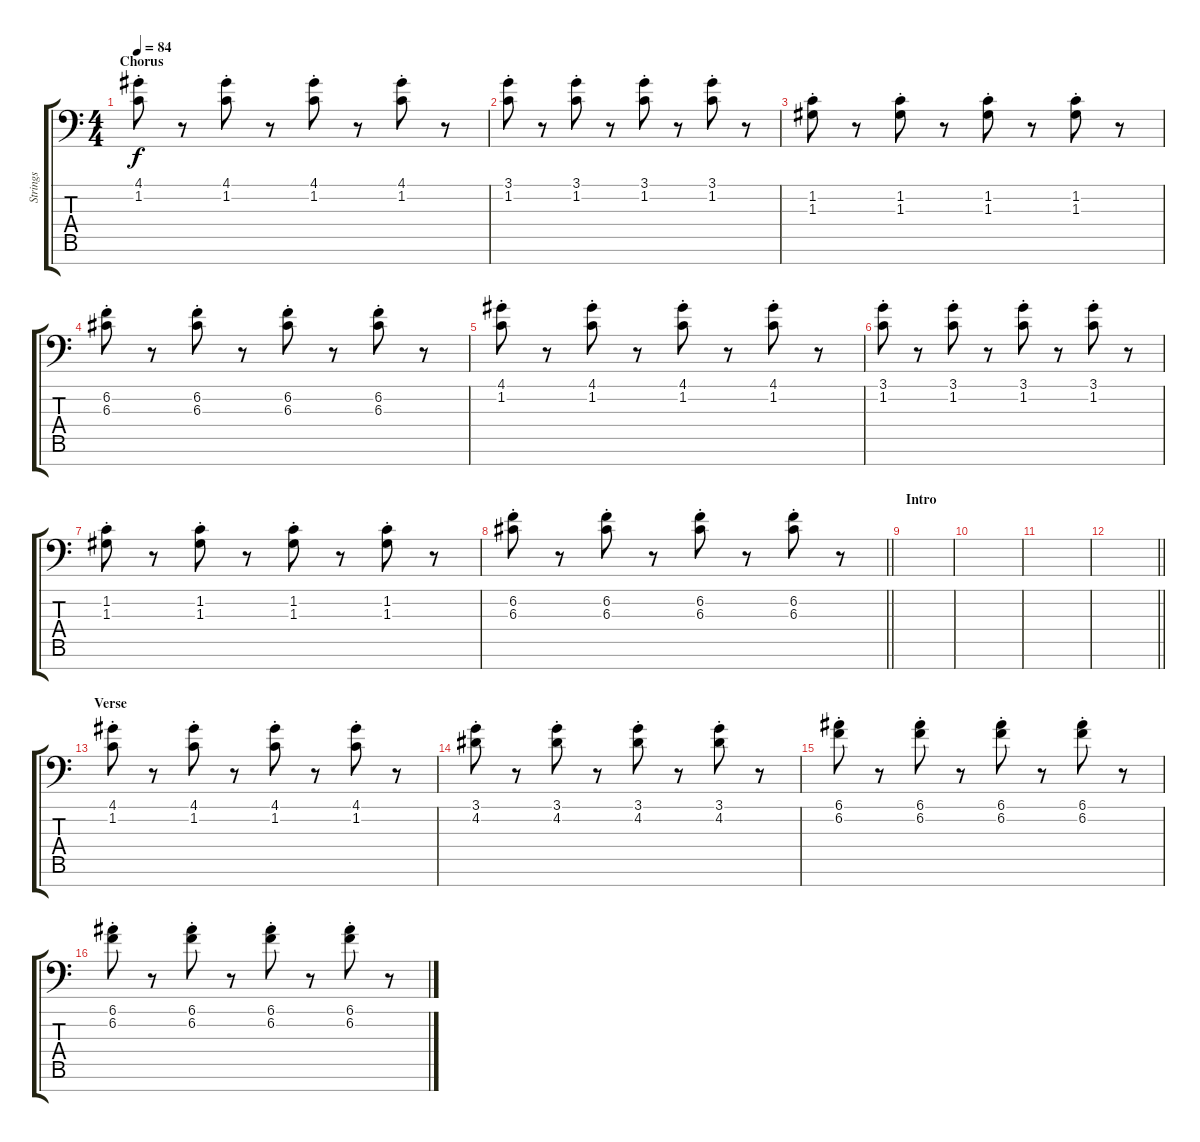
\track ("Strings" "Strings") {instrument violin}
\staff {score tabs}
\tuning (E4 B3 G3 D3 A2 E2 C-1) {hide}
\ts (4 4)
\section ("" "Chorus")
\tempo 84
\clef f4
\ks c
(4.1{st} 1.2{st}).8{dy f} r.8 (4.1{st} 1.2{st}).8 r.8 (4.1{st} 1.2{st}).8 r.8 (4.1{st} 1.2{st}).8 r.8 |
(3.1{st} 1.2{st}).8 r.8 (3.1{st} 1.2{st}).8 r.8 (3.1{st} 1.2{st}).8 r.8 (3.1{st} 1.2{st}).8 r.8 |
(1.2{st} 1.3{st}).8 r.8 (1.2{st} 1.3{st}).8 r.8 (1.2{st} 1.3{st}).8 r.8 (1.2{st} 1.3{st}).8 r.8 |
(6.2{st} 6.3{st}).8 r.8 (6.2{st} 6.3{st}).8 r.8 (6.2{st} 6.3{st}).8 r.8 (6.2{st} 6.3{st}).8 r.8 |
(4.1{st} 1.2{st}).8 r.8 (4.1{st} 1.2{st}).8 r.8 (4.1{st} 1.2{st}).8 r.8 (4.1{st} 1.2{st}).8 r.8 |
(3.1{st} 1.2{st}).8 r.8 (3.1{st} 1.2{st}).8 r.8 (3.1{st} 1.2{st}).8 r.8 (3.1{st} 1.2{st}).8 r.8 |
(1.2{st} 1.3{st}).8 r.8 (1.2{st} 1.3{st}).8 r.8 (1.2{st} 1.3{st}).8 r.8 (1.2{st} 1.3{st}).8 r.8 |
\barLineRight lightlight
(6.2{st} 6.3{st}).8 r.8 (6.2{st} 6.3{st}).8 r.8 (6.2{st} 6.3{st}).8 r.8 (6.2{st} 6.3{st}).8 r.8 |
\section ("" "Intro")
|
|
|
\barLineRight lightlight
|
\section ("" "Verse")
(4.1{st} 1.2{st}).8 r.8 (4.1{st} 1.2{st}).8 r.8 (4.1{st} 1.2{st}).8 r.8 (4.1{st} 1.2{st}).8 r.8 |
(3.1{st} 4.2{st}).8 r.8 (3.1{st} 4.2{st}).8 r.8 (3.1{st} 4.2{st}).8 r.8 (3.1{st} 4.2{st}).8 r.8 |
(6.1{st} 6.2{st}).8 r.8 (6.1{st} 6.2{st}).8 r.8 (6.1{st} 6.2{st}).8 r.8 (6.1{st} 6.2{st}).8 r.8 |
(6.1{st} 6.2{st}).8 r.8 (6.1{st} 6.2{st}).8 r.8 (6.1{st} 6.2{st}).8 r.8 (6.1{st} 6.2{st}).8 r.8
